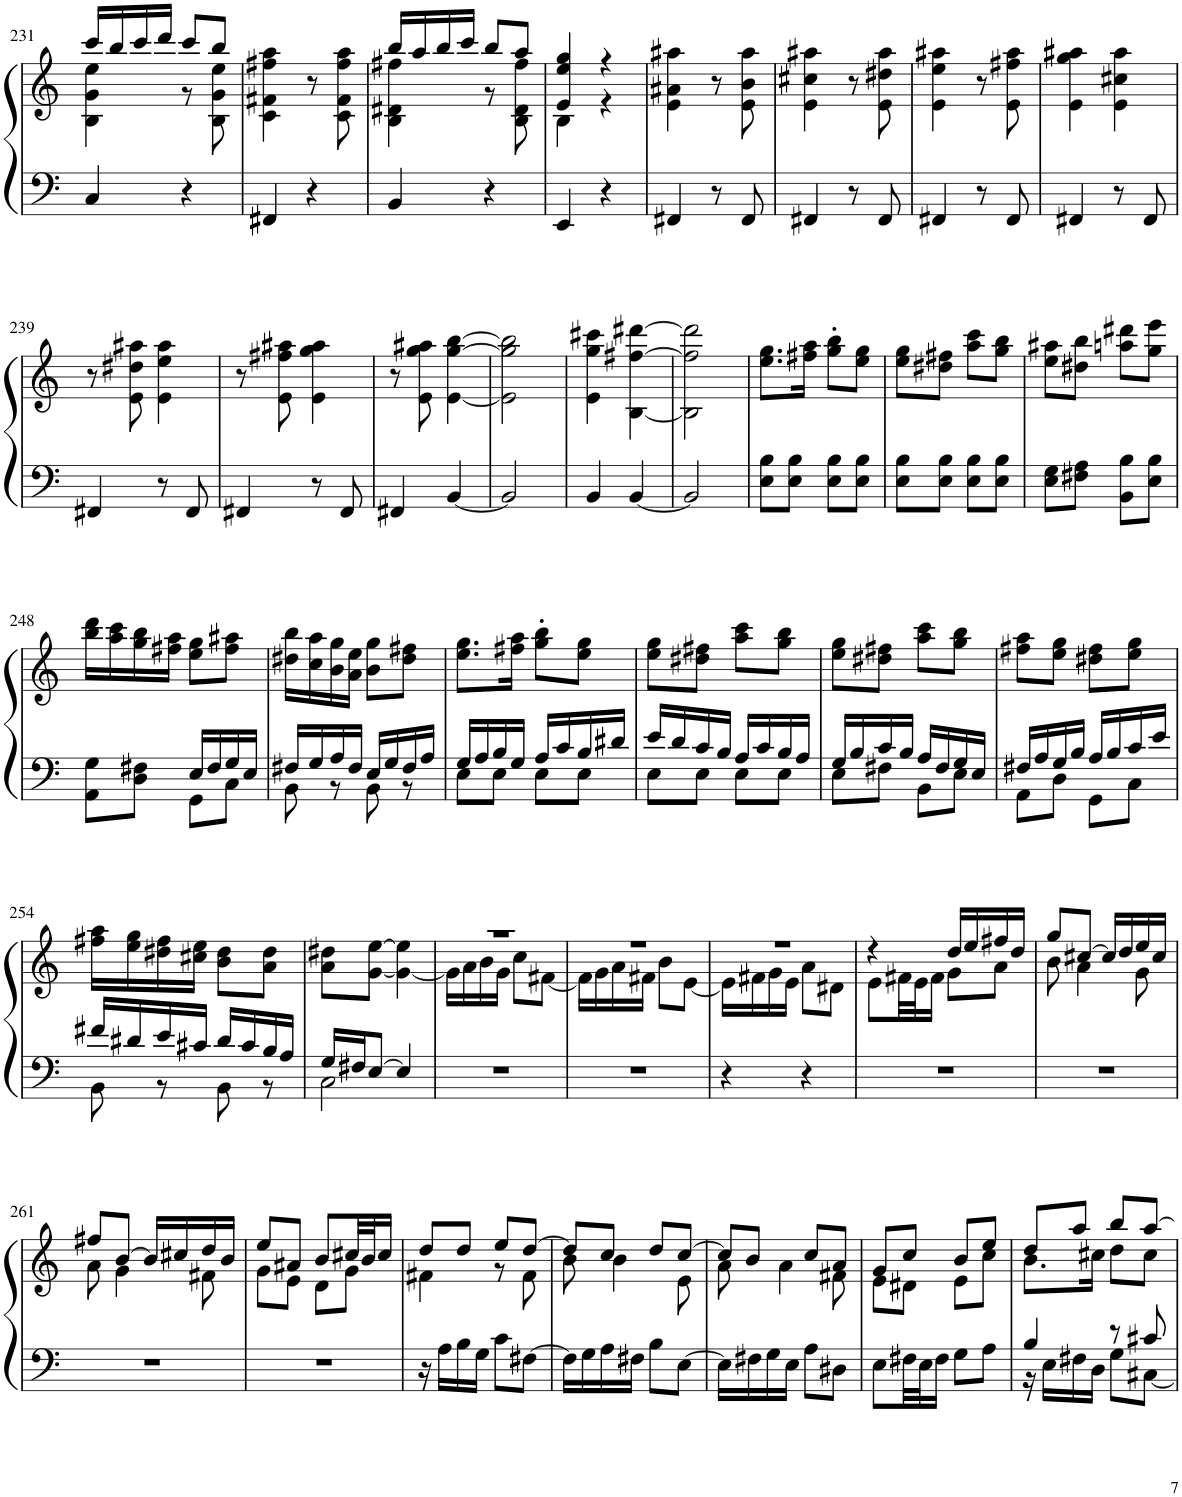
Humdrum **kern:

**kern	**kern
*part1	*part1
*staff2	*staff1
*I"Piano	*
*I'Pno.	*
!!LO:PB:g=z
*clefF4	*clefG2
*k[]	*k[]
*M2/4	*M2/4
=231	=231
*	*^
4C/	16ccc/LL	4B\ 4g\ 4ee\
.	16bb/	.
.	16ccc/	.
.	16ddd/JJ	.
4r	8ccc/L	8r
.	8bb/J	8B\ 8g\ 8ee\
*	*v	*v
=232	=232
4FF#X/	4c\ 4f#X\ 4ff#X\ 4aa\
4r	8r
.	8c\ 8f#\ 8ff#\ 8aa\
=233	=233
*	*^
4BB/	16bb/LL	4B\ 4d#X\ 4ff#X\
.	16aa/	.
.	16bb/	.
.	16ccc/JJ	.
4r	8bb/L	8r
.	8aa/J	8B\ 8d#\ 8ff#\
=234	=234	=234
4EE/	4e/ 4ee/ 4gg/	4B\
4r	4r	4r
*	*v	*v
=235	=235
4FF#X/	4e\ 4a#X\ 4aa#X\
8r	8r
8FF#/	8e\ 8b\ 8aa#\
=236	=236
4FF#X/	4e\ 4cc#X\ 4aa#X\
8r	8r
8FF#/	8e\ 8dd#X\ 8aa#\
=237	=237
4FF#X/	4e\ 4ee\ 4aa#X\
8r	8r
8FF#/	8e\ 8ff#X\ 8aa#\
=238	=238
4FF#X/	4e\ 4gg\ 4aa#X\
8r	4e\ 4cc#X\ 4aa#\
8FF#/	.
!!LO:LB:g=z
=239	=239
4FF#X/	8r
.	8e\ 8dd#X\ 8aa#X\
8r	4e\ 4ee\ 4aa#\
8FF#/	.
=240	=240
4FF#X/	8r
.	8e\ 8ff#X\ 8aa#X\
8r	4e\ 4gg\ 4aa#\
8FF#/	.
=241	=241
4FF#X/	8r
.	8e\ 8gg\ 8aa#X\
[4BB/	[4e\ [4gg\ [4bb\
=242	=242
2BB/]	2e\] 2gg\] 2bb\]
=243	=243
4BB/	4e\ 4gg\ 4ccc#X\
[4BB/	[4B\ [4ff#X\ [4ddd#X\
=244	=244
2BB/]	2B\] 2ff#\] 2ddd#\]
=245	=245
8E\ 8B\L	8.ee\ 8.gg\L
8E\ 8B\J	.
.	16ff#X\ 16aa\Jk
8E\ 8B\L	8gg\' 8bb\'L
8E\ 8B\J	8ee\ 8gg\J
=246	=246
8E\ 8B\L	8ee\ 8gg\L
8E\ 8B\J	8dd#X\ 8ff#X\J
8E\ 8B\L	8aa\ 8ccc\L
8E\ 8B\J	8gg\ 8bb\J
=247	=247
8E\ 8G\L	8ee\ 8aa#X\L
8F#X\ 8A\J	8dd#X\ 8bb\J
8BB\ 8B\L	8aan\ 8ddd#X\L
8E\ 8B\J	8gg\ 8eee\J
!!LO:LB:g=z
=248	=248
*^	*
8AA\ 8G\L	4ryy	16bb\ 16ddd\LL
.	.	16aa\ 16ccc\
8D\ 8F#X\J	.	16gg\ 16bb\
.	.	16ff#X\ 16aa\JJ
16E/LL	8GG\L	8ee\ 8gg\L
16F#/	.	.
16G/	8C\J	8ff#\ 8aa#X\J
16E/JJ	.	.
=249	=249	=249
16F#X/LL	8BB\	16dd#X\ 16bb\LL
16G/	.	16cc\ 16aa\
16A/	8r	16b\ 16gg\
16F#/JJ	.	16a\ 16ee\JJ
16E/LL	8BB\	8b\ 8gg\L
16G/	.	.
16F#/	8r	8dd#\ 8ff#X\J
16A/JJ	.	.
=250	=250	=250
16G/LL	8E\L	8.ee\ 8.gg\L
16A/	.	.
16B/	8E\J	.
16G/JJ	.	16ff#X\ 16aa\Jk
16A/LL	8E\L	8gg\' 8bb\'L
16c/	.	.
16B/	8E\J	8ee\ 8gg\J
16d#X/JJ	.	.
=251	=251	=251
16e/LL	8E\L	8ee\ 8gg\L
16d/	.	.
16c/	8E\J	8dd#X\ 8ff#X\J
16B/JJ	.	.
16A/LL	8E\L	8aa\ 8ccc\L
16c/	.	.
16B/	8E\J	8gg\ 8bb\J
16A/JJ	.	.
=252	=252	=252
16G/LL	8E\L	8ee\ 8gg\L
16B/	.	.
16c/	8F#X\J	8dd#X\ 8ff#X\J
16B/JJ	.	.
16A/LL	8BB\L	8aa\ 8ccc\L
16F#/	.	.
16G/	8E\J	8gg\ 8bb\J
16E/JJ	.	.
=253	=253	=253
16F#X/LL	8AA\L	8ff#X\ 8aa\L
16A/	.	.
16G/	8D\J	8ee\ 8gg\J
16B/JJ	.	.
16A/LL	8GG\L	8dd#X\ 8ff#\L
16B/	.	.
16c/	8C\J	8ee\ 8gg\J
16e/JJ	.	.
!!LO:LB:g=z
=254	=254	=254
16f#X/LL	8BB\	16ff#X\ 16aa\LL
16d#X/	.	16ee\ 16gg\
16e/	8r	16dd#X\ 16ff#\
16c#X/JJ	.	16cc#X\ 16ee\JJ
16d#/LL	8BB\	8b\ 8dd#\L
16c#/	.	.
16B/	8r	8a\ 8dd#\J
16A/JJ	.	.
=255	=255	=255
16G/LL	2C\	8a\ 8dd#X\L
16F#X/J	.	.
[8E/J	.	[8g\ [8ee\J
4E/]	.	4g\_ 4ee\]
*v	*v	*
=256	=256
*	*^
2r	2r	16g\LL]
.	.	16a\
.	.	16b\
.	.	16g\JJ
.	.	8cc\L
.	.	[8f#X\J
=257	=257	=257
2r	2r	16f#\LL]
.	.	16g\
.	.	16a\
.	.	16f#X\JJ
.	.	8b\L
.	.	[8e\J
=258	=258	=258
4r	2r	16e\LL]
.	.	16f#X\
.	.	16g\
.	.	16e\JJ
4r	.	8a\L
.	.	8d#X\J
=259	=259	=259
2r	4r	8e\L
.	.	32f#X\LL
.	.	32e\J
.	.	16f#\JJ
.	16dd/LL	8g\L
.	16ee/	.
.	16ff#X/	8a\J
.	16dd/JJ	.
=260	=260	=260
2r	8gg/L	8b\
.	[8cc#X/J	4a\
.	16cc#/LL]	.
.	16dd/	.
.	16ee/	8g\
.	16cc#/JJ	.
!!LO:LB:g=z	!!
=261	=261	=261
2r	8ff#X/L	8a\
.	[8b/J	4g\
.	16b/LL]	.
.	16cc#X/	.
.	16dd/	8f#X\
.	16b/JJ	.
=262	=262	=262
2r	8ee/L	8g\L
.	8a#X/J	8e\J
.	8b/L	8d\L
.	32cc#X/LL	8g\J
.	32b/J	.
.	16cc#/JJ	.
=263	=263	=263
16r	8dd/L	4f#X\
16A\LL	.	.
16B\	8dd/J	.
16G\JJ	.	.
8c\L	8ee/L	8r
[8F#X\J	[8dd/J	8f#\
=264	=264	=264
16F#\LL]	8dd/L]	8b\
16G\	.	.
16A\	8cc/J	4b\
16F#X\JJ	.	.
8B\L	8dd/L	.
[8E\J	[8cc/J	8e\
=265	=265	=265
16E\LL]	8cc/L]	8a\
16F#X\	.	.
16G\	8b/J	4a\
16E\JJ	.	.
8A\L	8cc/L	.
8D#X\J	8a/J	8f#X\
=266	=266	=266
8E\L	8g/L	8e\L
32F#X\LL	8cc/J	8d#X\J
32E\J	.	.
16F#\JJ	.	.
8G\L	8b/L	8e\L
8A\J	8ee/J	8cc\J
=267	=267	=267
*^	*	*
4B/	16r	8dd/L	8.b\L
.	16E\LL	.	.
.	16F#X\	8aa/J	.
.	16D\JJ	.	16cc#X\Jk
8r	8G\L	8bb/L	8dd\L
8c#X/	[8C#X\J	[8aa/J	8cc#\J
*v	*v	*	*
*	*v	*v
=	=
*-	*-
